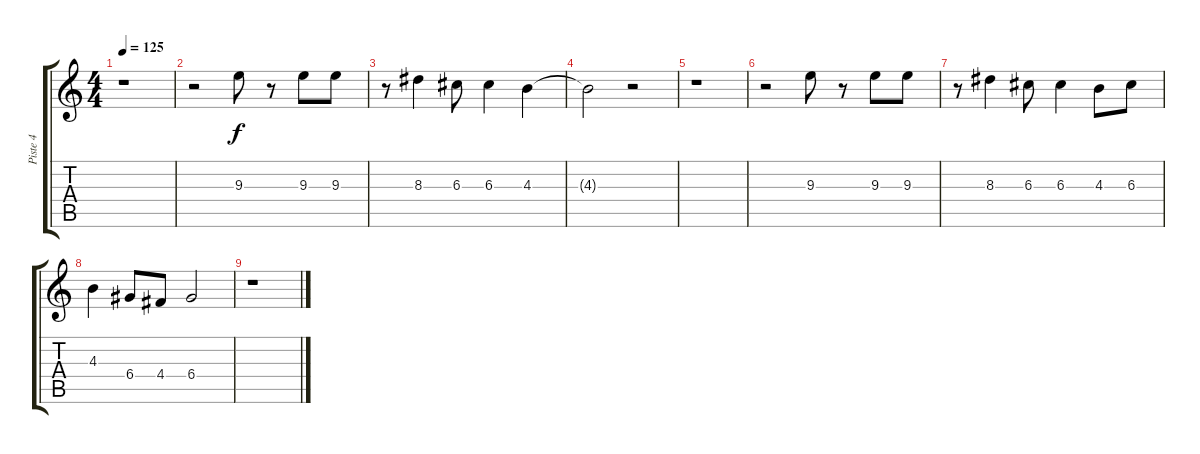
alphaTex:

\track ("Piste 4" "Piste 4") {instrument distortionguitar}
\staff {score tabs}
\tuning (E4 B3 G3 D3 A2 E2) {hide}
\ts (4 4)
\tempo 125
\clef g2
\ks c
r.1{dy f} |
r.2{volume 9} 9.3.8 r.8 9.3.8 9.3.8 |
r.8 8.3.4 6.3.8 6.3.4 4.3.4 |
4.3{t}.2 r.2 |
r.1 |
r.2 9.3.8 r.8 9.3.8 9.3.8 |
r.8{volume 0} 8.3.4 6.3.8 6.3.4 4.3.8 6.3.8 |
4.3.4 6.4.8 4.4.8 6.4.2 |
r.1
